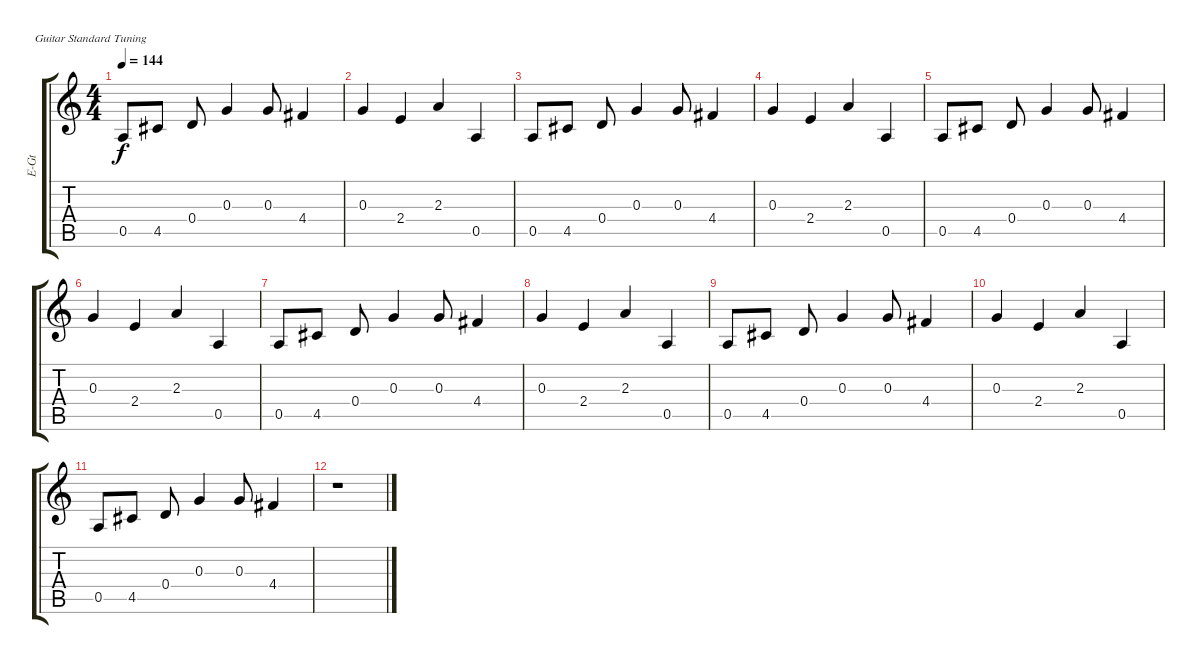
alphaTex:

\bracketExtendMode groupsimilarinstruments
\otherSystemsTrackNameOrientation horizontal
\track ("Rhythm Guitar 2" "E-Gt") {instrument overdrivenguitar}
\staff {score tabs}
\tuning (E4 B3 G3 D3 A2 E2)
\ts (4 4)
\tempo 144
\clef g2
\ks c
0.5.8{dy f beam Up} 4.5{acc #}.8{beam Up} 0.4.8{beam Up} 0.3.4{beam Up} 0.3.8{beam Up} 4.4{acc #}.4{beam Up} |
0.3.4{beam Up} 2.4.4{beam Up} 2.3.4{beam Up} 0.5.4{beam Up} |
0.5.8{beam Up} 4.5{acc #}.8{beam Up} 0.4.8{beam Up} 0.3.4{beam Up} 0.3.8{beam Up} 4.4{acc #}.4{beam Up} |
0.3.4{beam Up} 2.4.4{beam Up} 2.3.4{beam Up} 0.5.4{beam Up} |
0.5.8{beam Up} 4.5{acc #}.8{beam Up} 0.4.8{beam Up} 0.3.4{beam Up} 0.3.8{beam Up} 4.4{acc #}.4{beam Up} |
0.3.4{beam Up} 2.4.4{beam Up} 2.3.4{beam Up} 0.5.4{beam Up} |
0.5.8{beam Up} 4.5{acc #}.8{beam Up} 0.4.8{beam Up} 0.3.4{beam Up} 0.3.8{beam Up} 4.4{acc #}.4{beam Up} |
0.3.4{beam Up} 2.4.4{beam Up} 2.3.4{beam Up} 0.5.4{beam Up} |
0.5.8{beam Up} 4.5{acc #}.8{beam Up} 0.4.8{beam Up} 0.3.4{beam Up} 0.3.8{beam Up} 4.4{acc #}.4{beam Up} |
0.3.4{beam Up} 2.4.4{beam Up} 2.3.4{beam Up} 0.5.4{beam Up} |
0.5.8{beam Up} 4.5{acc #}.8{beam Up} 0.4.8{beam Up} 0.3.4{beam Up} 0.3.8{beam Up} 4.4{acc #}.4{beam Up} |
r.1{beam Down}
